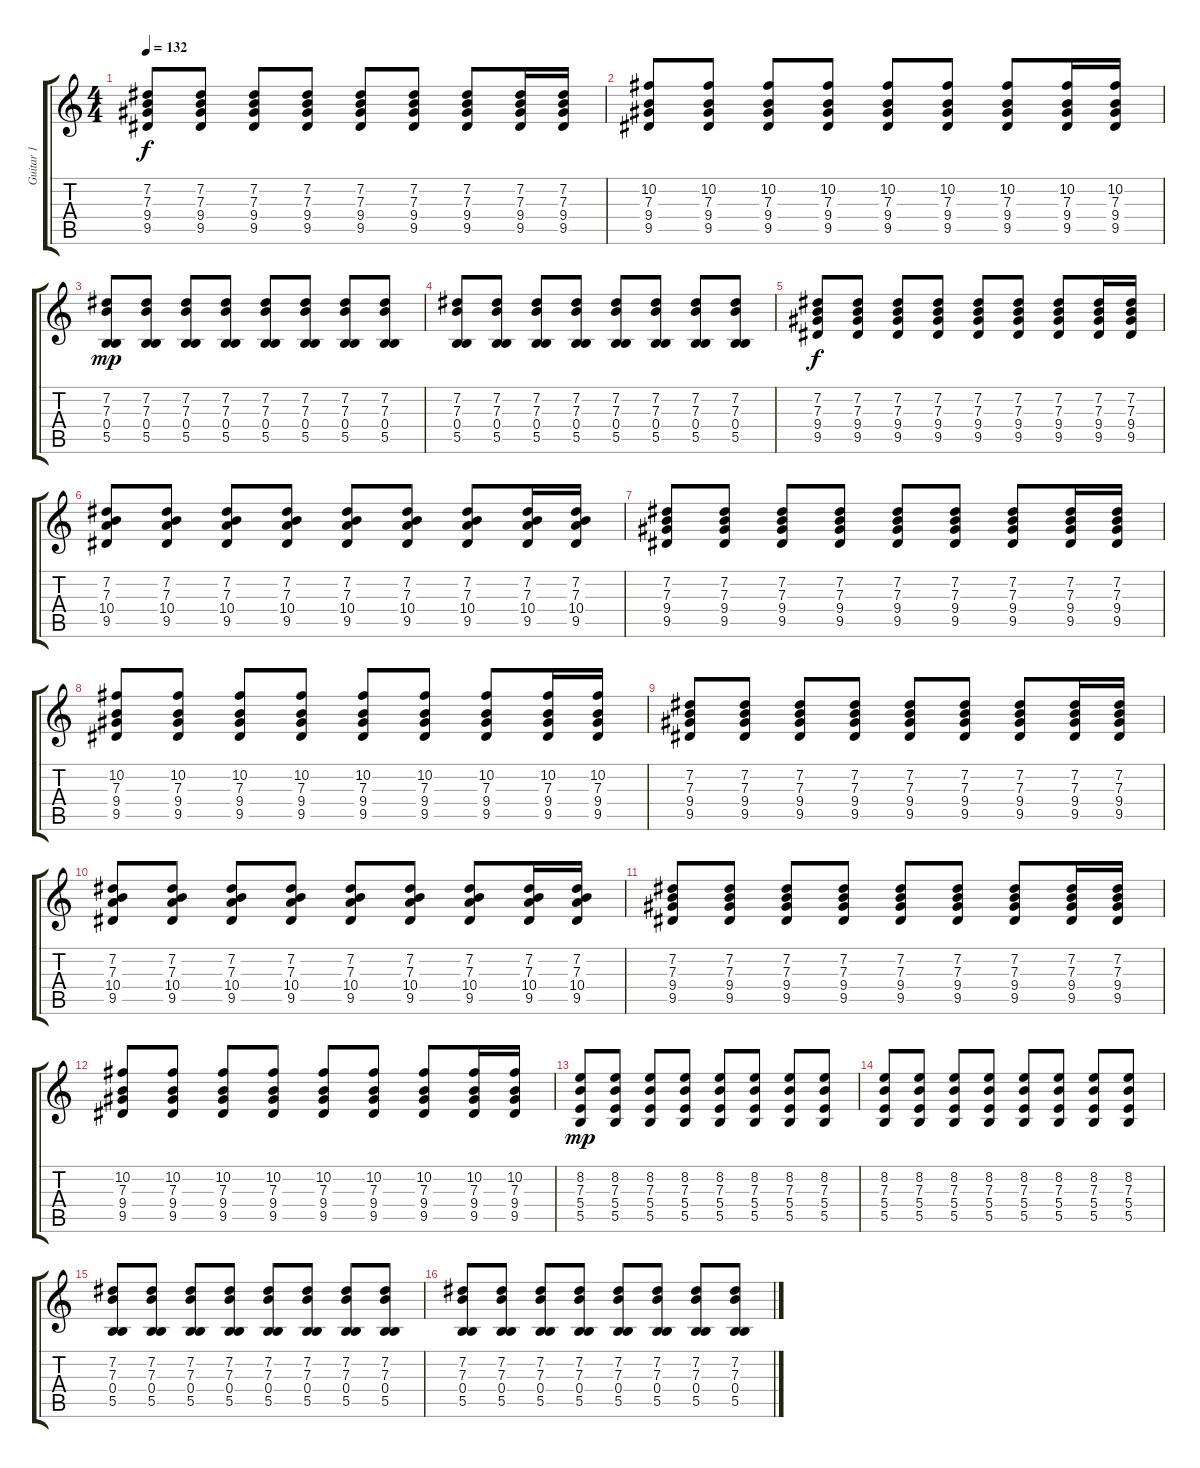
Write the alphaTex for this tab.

\track ("Guitar 1" "Guitar 1") {instrument electricguitarjazz}
\staff {score tabs}
\tuning (Db4 Ab3 E3 B2 Gb2 Db2) {hide}
\ts (4 4)
\tempo 132
\clef g2
\ks c
(7.2 7.3 9.4 9.5).8{dy f} (7.2 7.3 9.4 9.5).8 (7.2 7.3 9.4 9.5).8 (7.2 7.3 9.4 9.5).8 (7.2 7.3 9.4 9.5).8 (7.2 7.3 9.4 9.5).8 (7.2 7.3 9.4 9.5).8 (7.2 7.3 9.4 9.5).16 (7.2 7.3 9.4 9.5).16 |
(10.2 7.3 9.4 9.5).8 (10.2 7.3 9.4 9.5).8 (10.2 7.3 9.4 9.5).8 (10.2 7.3 9.4 9.5).8 (10.2 7.3 9.4 9.5).8 (10.2 7.3 9.4 9.5).8 (10.2 7.3 9.4 9.5).8 (10.2 7.3 9.4 9.5).16 (10.2 7.3 9.4 9.5).16 |
(7.2 7.3 0.4 5.5).8{dy mp} (7.2 7.3 0.4 5.5).8 (7.2 7.3 0.4 5.5).8 (7.2 7.3 0.4 5.5).8 (7.2 7.3 0.4 5.5).8 (7.2 7.3 0.4 5.5).8 (7.2 7.3 0.4 5.5).8 (7.2 7.3 0.4 5.5).8 |
(7.2 7.3 0.4 5.5).8 (7.2 7.3 0.4 5.5).8 (7.2 7.3 0.4 5.5).8 (7.2 7.3 0.4 5.5).8 (7.2 7.3 0.4 5.5).8 (7.2 7.3 0.4 5.5).8 (7.2 7.3 0.4 5.5).8 (7.2 7.3 0.4 5.5).8 |
(7.2 7.3 9.4 9.5).8{dy f} (7.2 7.3 9.4 9.5).8 (7.2 7.3 9.4 9.5).8 (7.2 7.3 9.4 9.5).8 (7.2 7.3 9.4 9.5).8 (7.2 7.3 9.4 9.5).8 (7.2 7.3 9.4 9.5).8 (7.2 7.3 9.4 9.5).16 (7.2 7.3 9.4 9.5).16 |
(7.2 7.3 10.4 9.5).8 (7.2 7.3 10.4 9.5).8 (7.2 7.3 10.4 9.5).8 (7.2 7.3 10.4 9.5).8 (7.2 7.3 10.4 9.5).8 (7.2 7.3 10.4 9.5).8 (7.2 7.3 10.4 9.5).8 (7.2 7.3 10.4 9.5).16 (7.2 7.3 10.4 9.5).16 |
(7.2 7.3 9.4 9.5).8 (7.2 7.3 9.4 9.5).8 (7.2 7.3 9.4 9.5).8 (7.2 7.3 9.4 9.5).8 (7.2 7.3 9.4 9.5).8 (7.2 7.3 9.4 9.5).8 (7.2 7.3 9.4 9.5).8 (7.2 7.3 9.4 9.5).16 (7.2 7.3 9.4 9.5).16 |
(10.2 7.3 9.4 9.5).8 (10.2 7.3 9.4 9.5).8 (10.2 7.3 9.4 9.5).8 (10.2 7.3 9.4 9.5).8 (10.2 7.3 9.4 9.5).8 (10.2 7.3 9.4 9.5).8 (10.2 7.3 9.4 9.5).8 (10.2 7.3 9.4 9.5).16 (10.2 7.3 9.4 9.5).16 |
(7.2 7.3 9.4 9.5).8 (7.2 7.3 9.4 9.5).8 (7.2 7.3 9.4 9.5).8 (7.2 7.3 9.4 9.5).8 (7.2 7.3 9.4 9.5).8 (7.2 7.3 9.4 9.5).8 (7.2 7.3 9.4 9.5).8 (7.2 7.3 9.4 9.5).16 (7.2 7.3 9.4 9.5).16 |
(7.2 7.3 10.4 9.5).8 (7.2 7.3 10.4 9.5).8 (7.2 7.3 10.4 9.5).8 (7.2 7.3 10.4 9.5).8 (7.2 7.3 10.4 9.5).8 (7.2 7.3 10.4 9.5).8 (7.2 7.3 10.4 9.5).8 (7.2 7.3 10.4 9.5).16 (7.2 7.3 10.4 9.5).16 |
(7.2 7.3 9.4 9.5).8 (7.2 7.3 9.4 9.5).8 (7.2 7.3 9.4 9.5).8 (7.2 7.3 9.4 9.5).8 (7.2 7.3 9.4 9.5).8 (7.2 7.3 9.4 9.5).8 (7.2 7.3 9.4 9.5).8 (7.2 7.3 9.4 9.5).16 (7.2 7.3 9.4 9.5).16 |
(10.2 7.3 9.4 9.5).8 (10.2 7.3 9.4 9.5).8 (10.2 7.3 9.4 9.5).8 (10.2 7.3 9.4 9.5).8 (10.2 7.3 9.4 9.5).8 (10.2 7.3 9.4 9.5).8 (10.2 7.3 9.4 9.5).8 (10.2 7.3 9.4 9.5).16 (10.2 7.3 9.4 9.5).16 |
(8.2 7.3 5.4 5.5).8{dy mp instrument distortionguitar} (8.2 7.3 5.4 5.5).8 (8.2 7.3 5.4 5.5).8 (8.2 7.3 5.4 5.5).8 (8.2 7.3 5.4 5.5).8 (8.2 7.3 5.4 5.5).8 (8.2 7.3 5.4 5.5).8 (8.2 7.3 5.4 5.5).8 |
(8.2 7.3 5.4 5.5).8 (8.2 7.3 5.4 5.5).8 (8.2 7.3 5.4 5.5).8 (8.2 7.3 5.4 5.5).8 (8.2 7.3 5.4 5.5).8 (8.2 7.3 5.4 5.5).8 (8.2 7.3 5.4 5.5).8 (8.2 7.3 5.4 5.5).8 |
(7.2 7.3 0.4 5.5).8 (7.2 7.3 0.4 5.5).8 (7.2 7.3 0.4 5.5).8 (7.2 7.3 0.4 5.5).8 (7.2 7.3 0.4 5.5).8 (7.2 7.3 0.4 5.5).8 (7.2 7.3 0.4 5.5).8 (7.2 7.3 0.4 5.5).8 |
(7.2 7.3 0.4 5.5).8 (7.2 7.3 0.4 5.5).8 (7.2 7.3 0.4 5.5).8 (7.2 7.3 0.4 5.5).8 (7.2 7.3 0.4 5.5).8 (7.2 7.3 0.4 5.5).8 (7.2 7.3 0.4 5.5).8 (7.2 7.3 0.4 5.5).8
